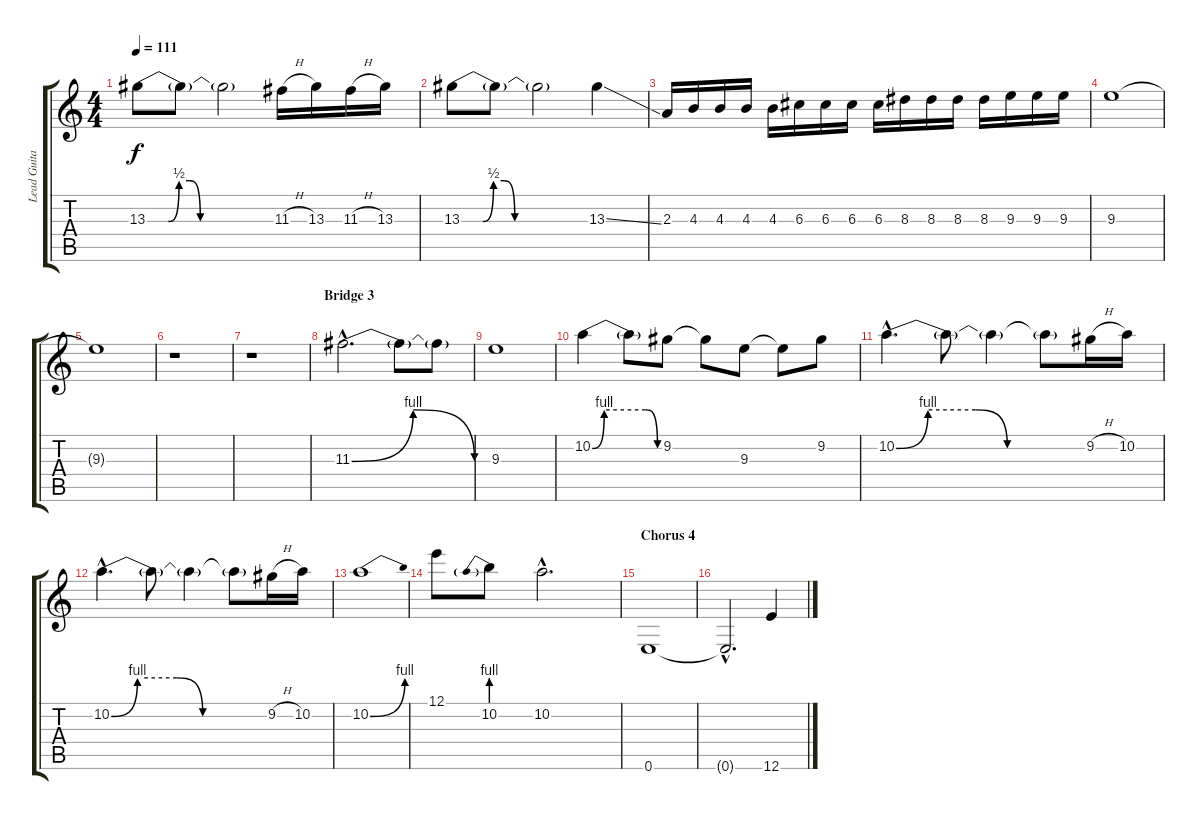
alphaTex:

\track ("Lead Guitar" "Lead Guita") {instrument overdrivenguitar}
\staff {score tabs}
\tuning (E4 B3 G3 D3 A2 E2) {hide}
\ts (4 4)
\tempo 111
\clef g2
\ks c
13.3{be (custom 0 0 10 0 15 2 20 2 25 0 60 0)}.8{dy f} 13.3{t}.8 13.3{t}.2 11.3{h}.16 13.3.16 11.3{h}.16 13.3.16 |
13.3{be (custom 0 0 10 0 15 2 20 2 25 0 60 0)}.8 13.3{t}.8 13.3{t}.2 13.3{ss}.4 |
2.3.16 4.3.16 4.3.16 4.3.16 4.3.16 6.3.16 6.3.16 6.3.16 6.3.16 8.3.16 8.3.16 8.3.16 8.3.16 9.3.16 9.3.16 9.3.16 |
9.3.1 |
9.3{t}.1 |
r.1 |
r.1 |
\section ("" "Bridge 3")
11.3{be (bendrelease 0 0 10 4 50 4 60 0) hac}.2{d} 11.3{t}.8 11.3{t}.8 |
9.3.1 |
10.2{be (custom 0 0 10 4 45 4 55 0 60 0)}.4 10.2{t}.8 9.2.8 9.2{t}.8 9.3.8 9.3{t}.8 9.2.8 |
10.2{be (custom 0 0 10 4 25 4 35 0 60 0) hac}.4{d} 10.2{t}.8 10.2{t}.4 10.2{t}.8 9.2{h}.16 10.2.16 |
10.2{be (custom 0 0 10 4 25 4 35 0 60 0) hac}.4{d} 10.2{t}.8 10.2{t}.4 10.2{t}.8 9.2{h}.16 10.2.16 |
10.2{be (bend 0 0 60 4)}.1 |
12.1.8 10.2{be (prebend 0 4 60 4)}.8 10.2{hac}.2{d} |
\section ("" "Chorus 4")
0.6.1 |
0.6{hac t}.2{d} 12.6{ss}.4
